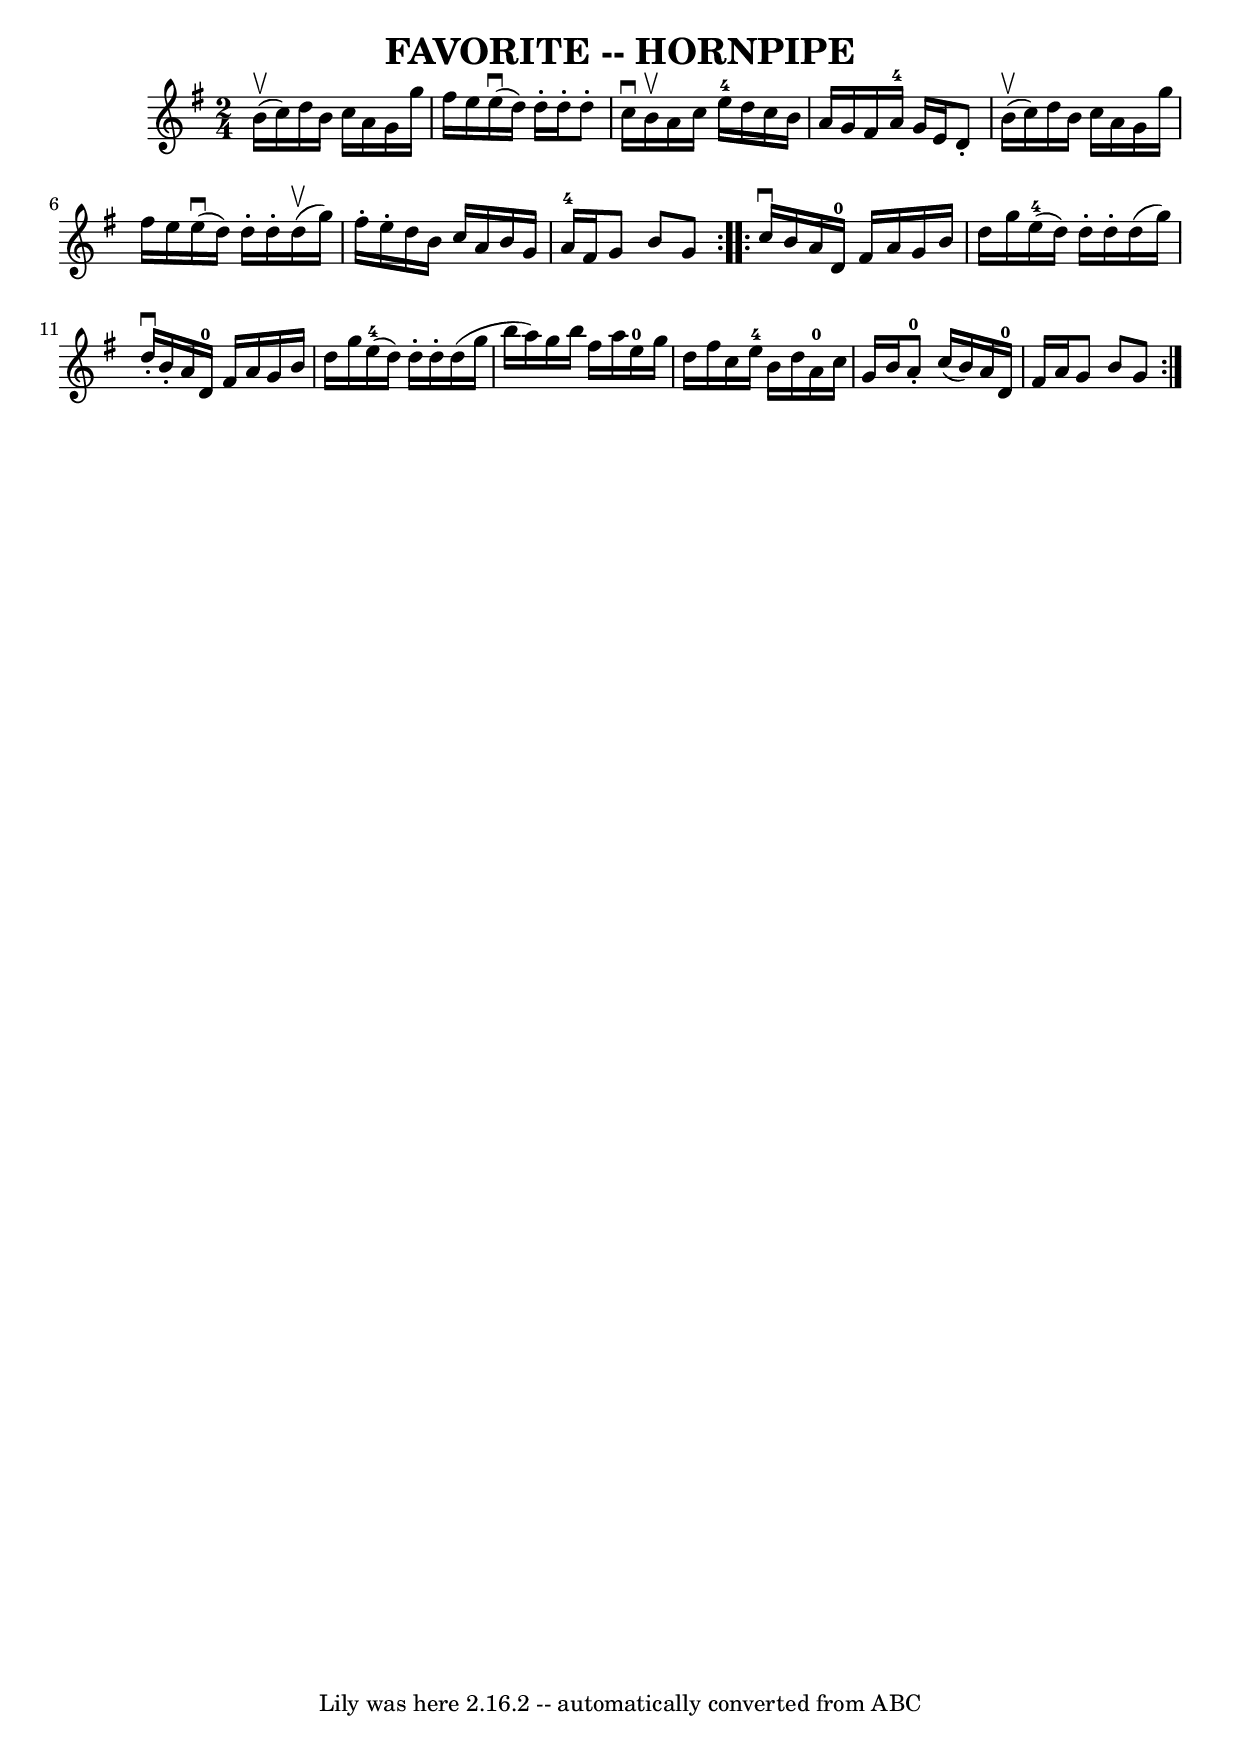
\version "2.16.2"
\include "Mammoth.ily"
\header {
  %% book = "Cole's 1000 Fiddle Tunes"
  crossRefNumber = "1"
  footnotes = ""
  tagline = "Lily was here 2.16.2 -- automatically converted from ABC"
  title = "FAVORITE -- HORNPIPE"

}
voicedefault =  {



  \repeat volta 2 {

    \time 2/4 
    \key g \major
 b'16 (^\upbow c''16)       |
    d''16    
    b'16 c''16 a'16 g'16 g''16 fis''16 e''16    |
    
    e''16 (^\downbow d''16) d''16 -. d''16 -. d''8 -. c''16^\downbow  
    b'16^\upbow   |
    a'16 c''16 e''16-4 d''16 c''16 b'16 
    a'16 g'16    |
    fis'16 a'16-4 g'16 e'16 d'8 -.     
    b'16 (^\upbow c''16)   |
    |
    d''16 b'16 c''16    
    a'16 g'16 g''16 fis''16 e''16    |
    e''16 (^\downbow   
    d''16) d''16 -. d''16 -. d''16 (^\upbow g''16) fis''16 -.   
    e''16 -.   |
    d''16 b'16 c''16 a'16 b'16 g'16 a'16 
    -4 fis'16    |
    g'8 b'8 g'8    
  }     
  \repeat volta 2 {
    
    c''16^\downbow b'16        |
    a'16 d'16-0 fis'16 a'16    
    g'16 b'16 d''16 g''16    |
    e''16-4(d''16) d''16 
    -. d''16 -. d''16 (g''16) d''16^\downbow-. b'16 -.   |
    
    a'16 d'16-0 fis'16 a'16 g'16 b'16 d''16 g''16    
    |
    e''16-4(d''16) d''16 -. d''16 -. d''16 (g''16    
    b''16 a''16)   |
    |
    g''16 b''16 fis''16 a''16 
    e''16-0 g''16 d''16 fis''16    |
    c''16 e''16-4   
    b'16 d''16 a'16-0 c''16 g'16 b'16    |
    a'8-0-. 
    c''16 (b'16) a'16 d'16-0 fis'16 a'16    |
    g'8    
    b'8 g'8    
  }   

}

\score{
  <<

    \context Staff="default"
    {
      \voicedefault 
      
    }

  >>
  \layout {
    
  }
  \midi {
  }

}
